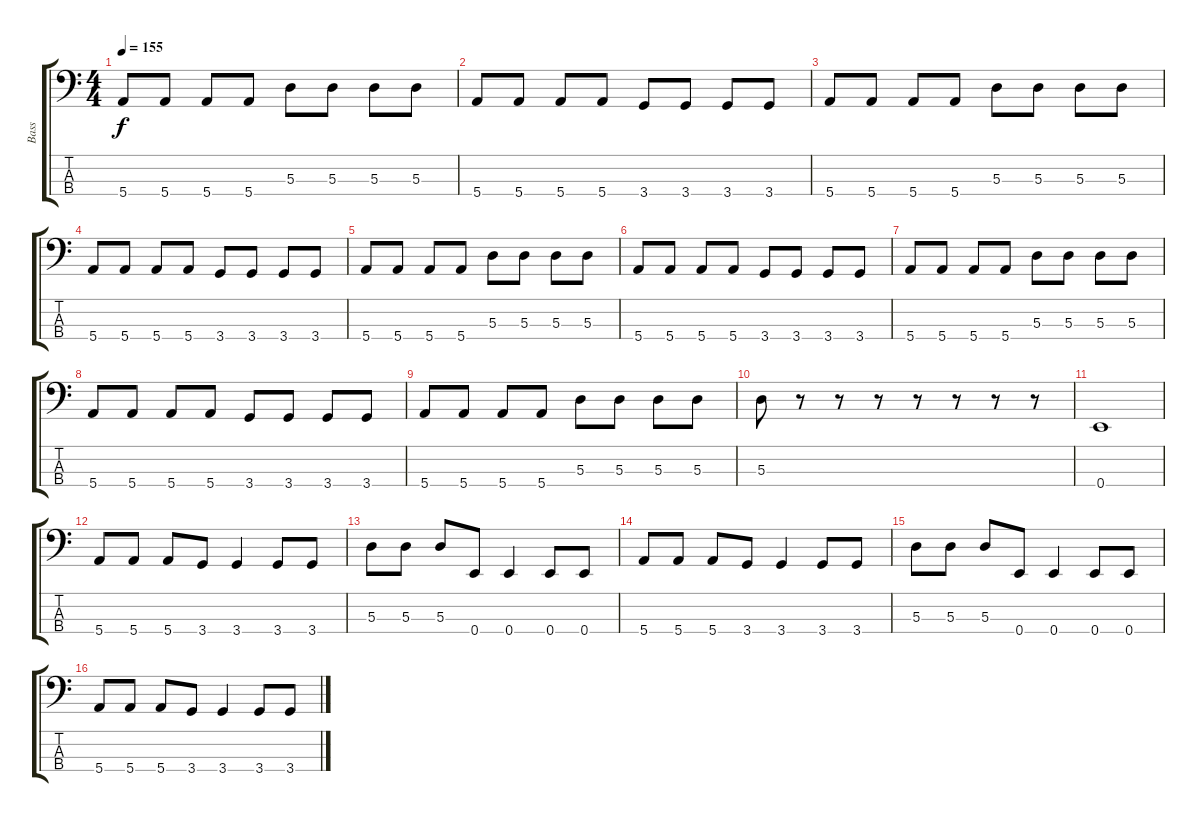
\track ("Bass" "Bass") {instrument electricbasspick}
\staff {score tabs}
\tuning (G2 D2 A1 E1) {hide}
\ts (4 4)
\tempo 155
\clef f4
\ks c
5.4.8{dy f} 5.4.8 5.4.8 5.4.8 5.3.8 5.3.8 5.3.8 5.3.8 |
5.4.8 5.4.8 5.4.8 5.4.8 3.4.8 3.4.8 3.4.8 3.4.8 |
5.4.8 5.4.8 5.4.8 5.4.8 5.3.8 5.3.8 5.3.8 5.3.8 |
5.4.8 5.4.8 5.4.8 5.4.8 3.4.8 3.4.8 3.4.8 3.4.8 |
5.4.8 5.4.8 5.4.8 5.4.8 5.3.8 5.3.8 5.3.8 5.3.8 |
5.4.8 5.4.8 5.4.8 5.4.8 3.4.8 3.4.8 3.4.8 3.4.8 |
5.4.8 5.4.8 5.4.8 5.4.8 5.3.8 5.3.8 5.3.8 5.3.8 |
5.4.8 5.4.8 5.4.8 5.4.8 3.4.8 3.4.8 3.4.8 3.4.8 |
5.4.8 5.4.8 5.4.8 5.4.8 5.3.8 5.3.8 5.3.8 5.3.8 |
5.3.8 r.8 r.8 r.8 r.8 r.8 r.8 r.8 |
0.4.1 |
5.4.8 5.4.8 5.4.8 3.4.8 3.4.4 3.4.8 3.4.8 |
5.3.8 5.3.8 5.3.8 0.4.8 0.4.4 0.4.8 0.4.8 |
5.4.8 5.4.8 5.4.8 3.4.8 3.4.4 3.4.8 3.4.8 |
5.3.8 5.3.8 5.3.8 0.4.8 0.4.4 0.4.8 0.4.8 |
5.4.8 5.4.8 5.4.8 3.4.8 3.4.4 3.4.8 3.4.8
